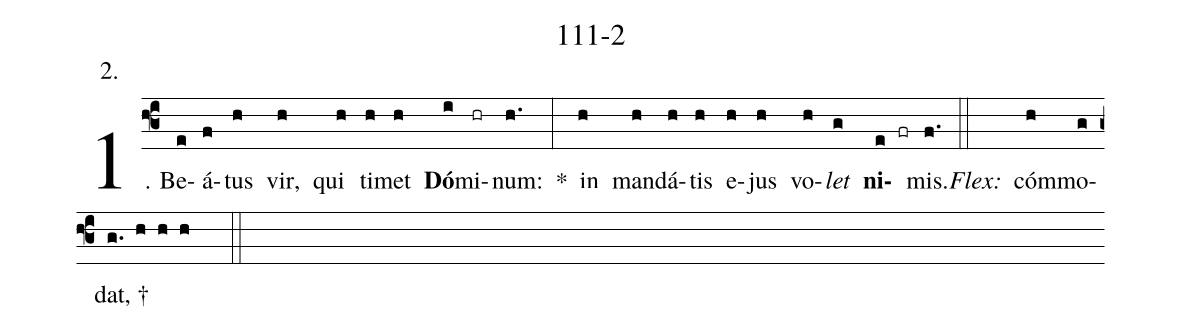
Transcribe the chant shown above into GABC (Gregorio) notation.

name: 111-2;
annotation: 2.;
%%
(f3)1. Be(e)á(f)tus(h) vir,(h) qui(h) ti(h)met(h) <b>Dó</b>(i)mi(hr)num:(h.) *(:) in(h) man(h)dá(h)tis(h) e(h)jus(h) vo(h)<i>let</i>(g) <b>ni</b>(e fr)mis.(f.) (::)
<i>Flex:</i>()  cóm(h)mo(g)dat, †(g. h h h  ::)
